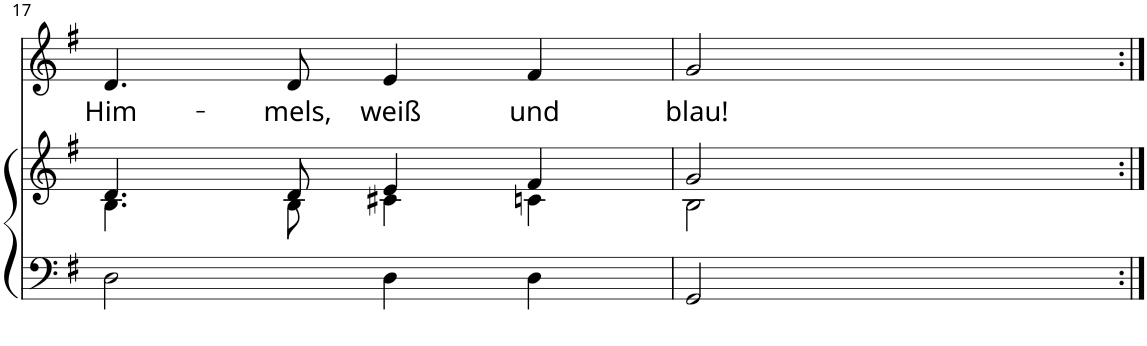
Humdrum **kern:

**kern	**kern	**kern	**text
*part2	*part2	*part1	*part1
*staff3	*staff2	*staff1	*staff1
*I"Klavier	*	*I"P1	*
*I'Kl.	*	*	*
!!LO:PB:g=z
*clefF4	*clefG2	*clefG2	*
*k[f#]	*k[f#]	*k[f#]	*
*G:	*G:	*G:	*
*M4/4	*M4/4	*M4/4	*
=17	=17	=17	=17
*	*^	*	*
!	!	!	!	!LO:LY:b
2D\	4.d/	4.B\	4.d/	Him-
!	!	!	!	!LO:LY:b
.	8d/	8B\	8d/	-mels,
!	!	!	!	!LO:LY:b
4D\	4e/	4c#X\	4e/	weiß
!	!	!	!	!LO:LY:b
4D\	4f#/	4cn\	4f#/	und
=18	=18	=18	=18	=18
!	!	!	!	!LO:LY:b
2GG/	2g/	2B\	2g/	blau!
2ryy	2ryy	2ryy	2ryy	.
*	*v	*v	*	*
=:|!	=:|!	=:|!	=:|!
*-	*-	*-	*-
